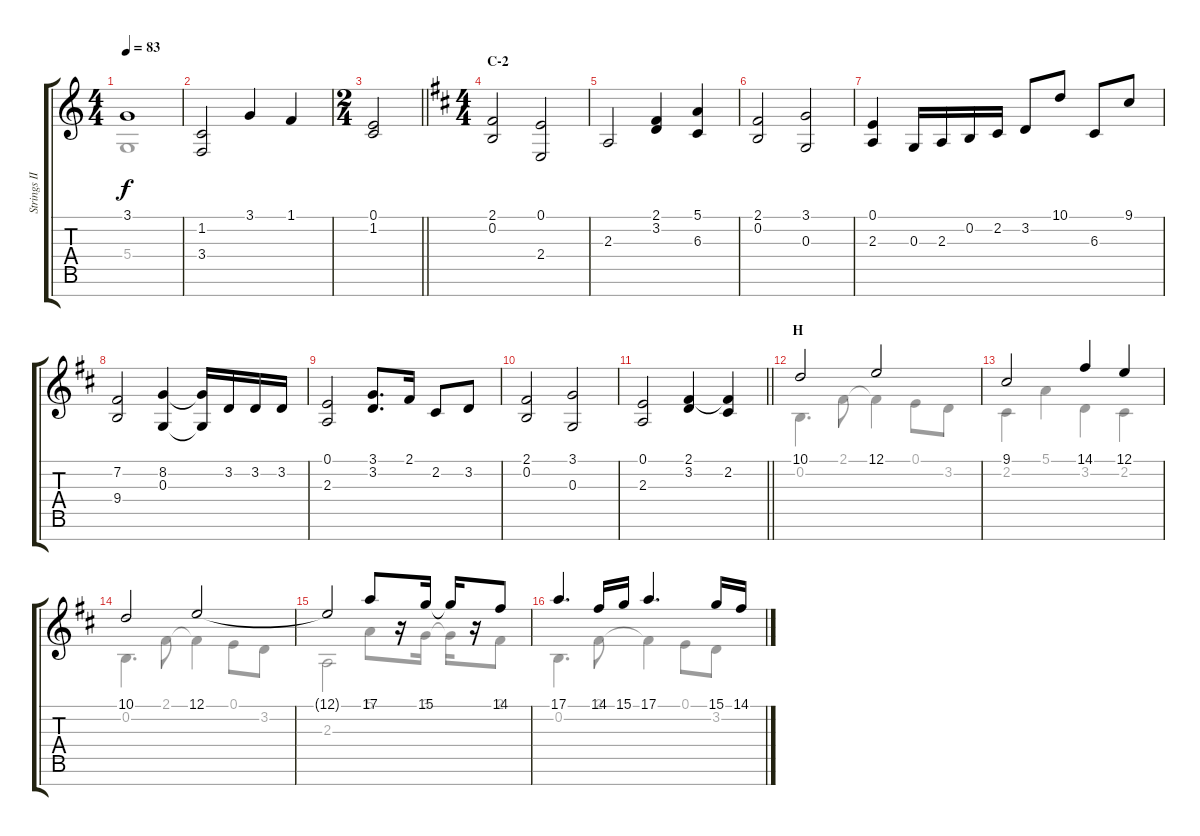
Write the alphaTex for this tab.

\track ("Strings II" "Strings II") {instrument stringensemble1}
\staff {score tabs}
\tuning (E4 B3 G3 D3 A2 E2 B1) {hide}
\voice
\ts (4 4)
\tempo 83
\clef g2
\ks c
3.1.1{dy f} |
(1.2 3.4).2 3.1.4 1.1.4 |
\ts (2 4)
\barLineRight lightlight
(0.1 1.2).2 |
\ts (4 4)
\section ("" "C-2")
\ks d
(2.1 0.2).2 (0.1 2.4).2 |
2.3.2 (2.1 3.2).4 (5.1 6.3).4 |
(2.1 0.2).2 (3.1 0.3).2 |
(0.1 2.3).4 0.3.16 2.3.16 0.2.16 2.2.16 3.2.8 10.1.8 6.3.8 9.1.8 |
(7.2 9.4).2 (8.2 0.3).4 (8.2{t} 0.3{t}).16 3.2.16 3.2.16 3.2.16 |
(0.1 2.3).2 (3.1 3.2).8{d} 2.1.16 2.2.8 3.2.8 |
(2.1 0.2).2 (3.1 0.3).2 |
\barLineRight lightlight
(0.1 2.3).2 (2.1 3.2).4 (2.1{t} 2.2).4 |
\section ("" "H")
10.1.2 12.1.2 |
9.1.2 14.1.4 12.1.4 |
10.1.2 12.1.2 |
12.1{t}.2 17.1.8 r.16 15.1.16 15.1{t}.16 r.16 14.1.8 |
17.1.4{d} 14.1.16 15.1.16 17.1.4{d} 15.1.16 14.1.16
\voice
\clef g2
\ottava regular
\simile none
\ks c
5.4.1{dy f} |
|
\barLineRight lightlight
|
\ks d
|
|
|
|
|
|
|
\barLineRight lightlight
|
0.2.4{d} 2.1.8 2.1{t}.4 0.1.8 3.2.8 |
2.2.4 5.1.4 3.2.4 2.2.4 |
0.2.4{d} 2.1.8 2.1{t}.4 0.1.8 3.2.8 |
2.3.2 5.1.8 r.16 3.1.16 3.1{t}.16 r.16 2.1.8 |
0.2.4{d} 2.1.8 2.1{t}.4 0.1.8 3.2.8
